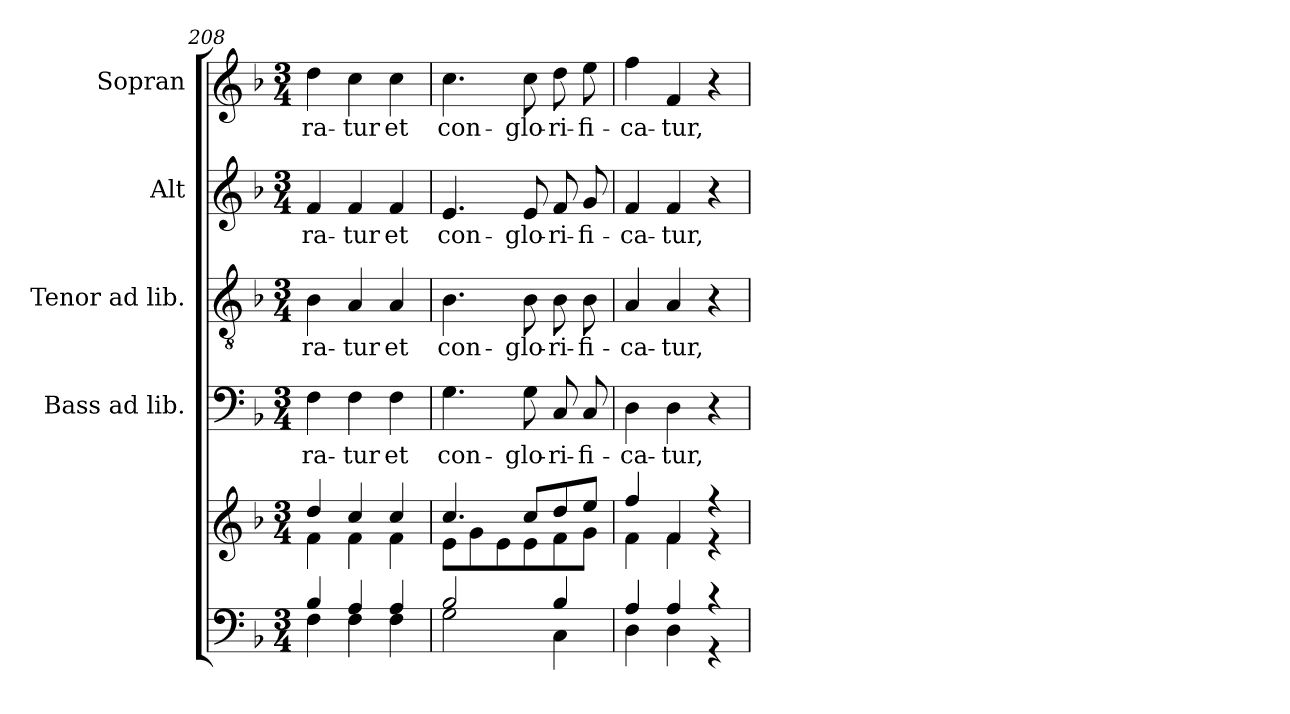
**kern	**kern	**kern	**text	**kern	**text	**kern	**text	**kern	**text
*part5	*part5	*part4	*part4	*part3	*part3	*part2	*part2	*part1	*part1
*staff6	*staff5	*staff4	*staff4	*staff3	*staff3	*staff2	*staff2	*staff1	*staff1
*	*	*I"Bass ad lib.	*	*I"Tenor ad lib.	*	*I"Alt	*	*I"Sopran	*
*	*	*I'B.	*	*I'T.	*	*I'A.	*	*I'S.	*
*clefF4	*clefG2	*clefF4	*	*clefGv2	*	*clefG2	*	*clefG2	*
*k[b-]	*k[b-]	*k[b-]	*	*k[b-]	*	*k[b-]	*	*k[b-]	*
*F:	*F:	*F:	*	*F:	*	*F:	*	*F:	*
*M3/4	*M3/4	*M3/4	*	*M3/4	*	*M3/4	*	*M3/4	*
=208	=208	=208	=208	=208	=208	=208	=208	=208	=208
*^	*^	*	*	*	*	*	*	*	*
!	!	!	!	!	!LO:LY:b	!	!LO:LY:b	!	!LO:LY:b	!	!LO:LY:b
4B-/	4F\	4dd/	4f\	4F\	-ra-	4B-\	-ra-	4f/	-ra-	4dd\	-ra-
!	!	!	!	!	!LO:LY:b	!	!LO:LY:b	!	!LO:LY:b	!	!LO:LY:b
4A/	4F\	4cc/	4f\	4F\	-tur	4A/	-tur	4f/	-tur	4cc\	-tur
!	!	!	!	!	!LO:LY:b	!	!LO:LY:b	!	!LO:LY:b	!	!LO:LY:b
4A/	4F\	4cc/	4f\	4F\	et	4A/	et	4f/	et	4cc\	et
=209	=209	=209	=209	=209	=209	=209	=209	=209	=209	=209	=209
!	!	!	!	!	!LO:LY:b	!	!LO:LY:b	!	!LO:LY:b	!	!LO:LY:b
2B-/	2G\	4.cc/	8e\L	4.G\	con-	4.B-\	con-	4.e/	con-	4.cc\	con-
.	.	.	8g\	.	.	.	.	.	.	.	.
.	.	.	8e\	.	.	.	.	.	.	.	.
!	!	!	!	!	!LO:LY:b	!	!LO:LY:b	!	!LO:LY:b	!	!LO:LY:b
.	.	8cc/L	8e\	8G\	-glo-	8B-\	-glo-	8e/	-glo-	8cc\	-glo-
!	!	!	!	!	!LO:LY:b	!	!LO:LY:b	!	!LO:LY:b	!	!LO:LY:b
4B-/	4C\	8dd/	8f\	8C/	-ri-	8B-\	-ri-	8f/	-ri-	8dd\	-ri-
!	!	!	!	!	!LO:LY:b	!	!LO:LY:b	!	!LO:LY:b	!	!LO:LY:b
.	.	8ee/J	8g\J	8C/	-fi-	8B-\	-fi-	8g/	-fi-	8ee\	-fi-
=210	=210	=210	=210	=210	=210	=210	=210	=210	=210	=210	=210
!	!	!	!	!	!LO:LY:b	!	!LO:LY:b	!	!LO:LY:b	!	!LO:LY:b
4A/	4D\	4ff/	4f\	4D\	-ca-	4A/	-ca-	4f/	-ca-	4ff\	-ca-
!	!	!	!	!	!LO:LY:b	!	!LO:LY:b	!	!LO:LY:b	!	!LO:LY:b
4A/	4D\	4f/	4f\	4D\	-tur,	4A/	-tur,	4f/	-tur,	4f/	-tur,
4r	4r	4r	4r	4r	.	4r	.	4r	.	4r	.
*v	*v	*	*	*	*	*	*	*	*	*	*
*	*v	*v	*	*	*	*	*	*	*	*
=	=	=	=	=	=	=	=	=	=
*-	*-	*-	*-	*-	*-	*-	*-	*-	*-
